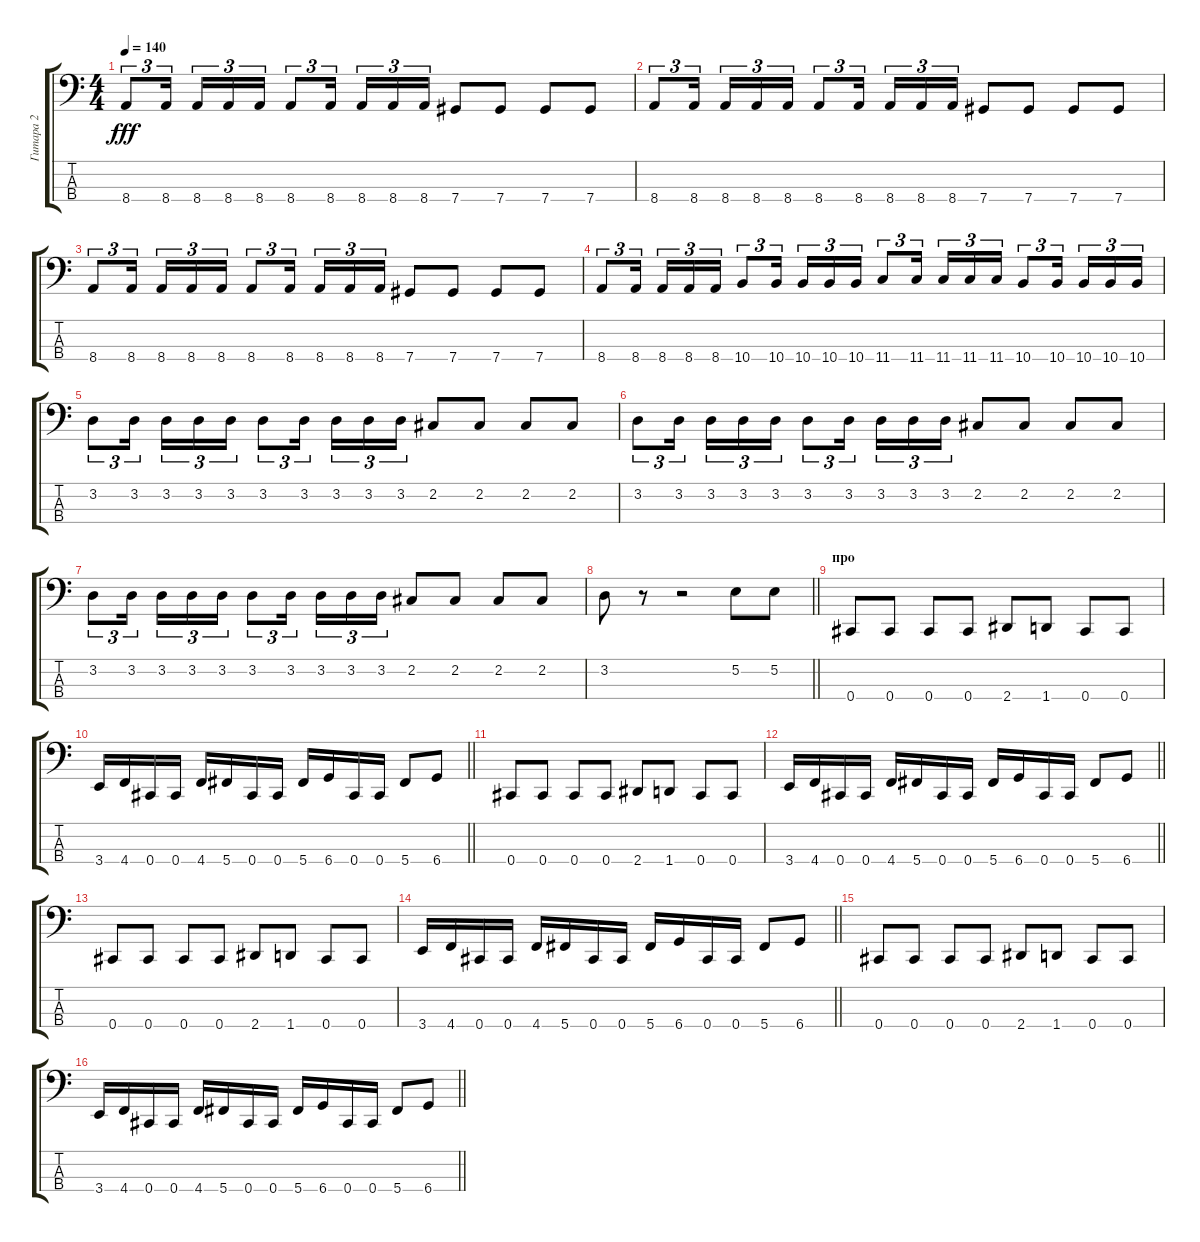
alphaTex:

\track ("Гитара 2" "Гитара 2") {instrument electricbassfinger}
\staff {score tabs}
\tuning (E2 B1 Gb1 Db1) {hide}
\ts (4 4)
\tempo 140
\clef f4
\ks c
8.4.8{tu (3 2) dy fff} 8.4.16{tu (3 2) beam splitsecondary} 8.4.16{tu (3 2)} 8.4.16{tu (3 2)} 8.4.16{tu (3 2)} 8.4.8{tu (3 2)} 8.4.16{tu (3 2) beam splitsecondary} 8.4.16{tu (3 2)} 8.4.16{tu (3 2)} 8.4.16{tu (3 2)} 7.4.8 7.4.8 7.4.8 7.4.8 |
8.4.8{tu (3 2)} 8.4.16{tu (3 2) beam splitsecondary} 8.4.16{tu (3 2)} 8.4.16{tu (3 2)} 8.4.16{tu (3 2)} 8.4.8{tu (3 2)} 8.4.16{tu (3 2) beam splitsecondary} 8.4.16{tu (3 2)} 8.4.16{tu (3 2)} 8.4.16{tu (3 2)} 7.4.8 7.4.8 7.4.8 7.4.8 |
8.4.8{tu (3 2)} 8.4.16{tu (3 2) beam splitsecondary} 8.4.16{tu (3 2)} 8.4.16{tu (3 2)} 8.4.16{tu (3 2)} 8.4.8{tu (3 2)} 8.4.16{tu (3 2) beam splitsecondary} 8.4.16{tu (3 2)} 8.4.16{tu (3 2)} 8.4.16{tu (3 2)} 7.4.8 7.4.8 7.4.8 7.4.8 |
8.4.8{tu (3 2)} 8.4.16{tu (3 2) beam splitsecondary} 8.4.16{tu (3 2)} 8.4.16{tu (3 2)} 8.4.16{tu (3 2)} 10.4.8{tu (3 2)} 10.4.16{tu (3 2) beam splitsecondary} 10.4.16{tu (3 2)} 10.4.16{tu (3 2)} 10.4.16{tu (3 2)} 11.4.8{tu (3 2)} 11.4.16{tu (3 2) beam splitsecondary} 11.4.16{tu (3 2)} 11.4.16{tu (3 2)} 11.4.16{tu (3 2)} 10.4.8{tu (3 2)} 10.4.16{tu (3 2) beam splitsecondary} 10.4.16{tu (3 2)} 10.4.16{tu (3 2)} 10.4.16{tu (3 2)} |
3.2.8{tu (3 2)} 3.2.16{tu (3 2) beam splitsecondary} 3.2.16{tu (3 2)} 3.2.16{tu (3 2)} 3.2.16{tu (3 2)} 3.2.8{tu (3 2)} 3.2.16{tu (3 2) beam splitsecondary} 3.2.16{tu (3 2)} 3.2.16{tu (3 2)} 3.2.16{tu (3 2)} 2.2.8 2.2.8 2.2.8 2.2.8 |
3.2.8{tu (3 2)} 3.2.16{tu (3 2) beam splitsecondary} 3.2.16{tu (3 2)} 3.2.16{tu (3 2)} 3.2.16{tu (3 2)} 3.2.8{tu (3 2)} 3.2.16{tu (3 2) beam splitsecondary} 3.2.16{tu (3 2)} 3.2.16{tu (3 2)} 3.2.16{tu (3 2)} 2.2.8 2.2.8 2.2.8 2.2.8 |
3.2.8{tu (3 2)} 3.2.16{tu (3 2) beam splitsecondary} 3.2.16{tu (3 2)} 3.2.16{tu (3 2)} 3.2.16{tu (3 2)} 3.2.8{tu (3 2)} 3.2.16{tu (3 2) beam splitsecondary} 3.2.16{tu (3 2)} 3.2.16{tu (3 2)} 3.2.16{tu (3 2)} 2.2.8 2.2.8 2.2.8 2.2.8 |
\barLineRight lightlight
3.2.8 r.8 r.2 5.2.8 5.2.8 |
\section ("" "про")
0.4.8 0.4.8 0.4.8 0.4.8 2.4.8 1.4.8 0.4.8 0.4.8 |
\barLineRight lightlight
3.4.16 4.4.16 0.4.16 0.4.16 4.4.16 5.4.16 0.4.16 0.4.16 5.4.16 6.4.16 0.4.16 0.4.16 5.4.8 6.4.8 |
0.4.8 0.4.8 0.4.8 0.4.8 2.4.8 1.4.8 0.4.8 0.4.8 |
\barLineRight lightlight
3.4.16 4.4.16 0.4.16 0.4.16 4.4.16 5.4.16 0.4.16 0.4.16 5.4.16 6.4.16 0.4.16 0.4.16 5.4.8 6.4.8 |
0.4.8 0.4.8 0.4.8 0.4.8 2.4.8 1.4.8 0.4.8 0.4.8 |
\barLineRight lightlight
3.4.16 4.4.16 0.4.16 0.4.16 4.4.16 5.4.16 0.4.16 0.4.16 5.4.16 6.4.16 0.4.16 0.4.16 5.4.8 6.4.8 |
0.4.8 0.4.8 0.4.8 0.4.8 2.4.8 1.4.8 0.4.8 0.4.8 |
\barLineRight lightlight
3.4.16 4.4.16 0.4.16 0.4.16 4.4.16 5.4.16 0.4.16 0.4.16 5.4.16 6.4.16 0.4.16 0.4.16 5.4.8 6.4.8
